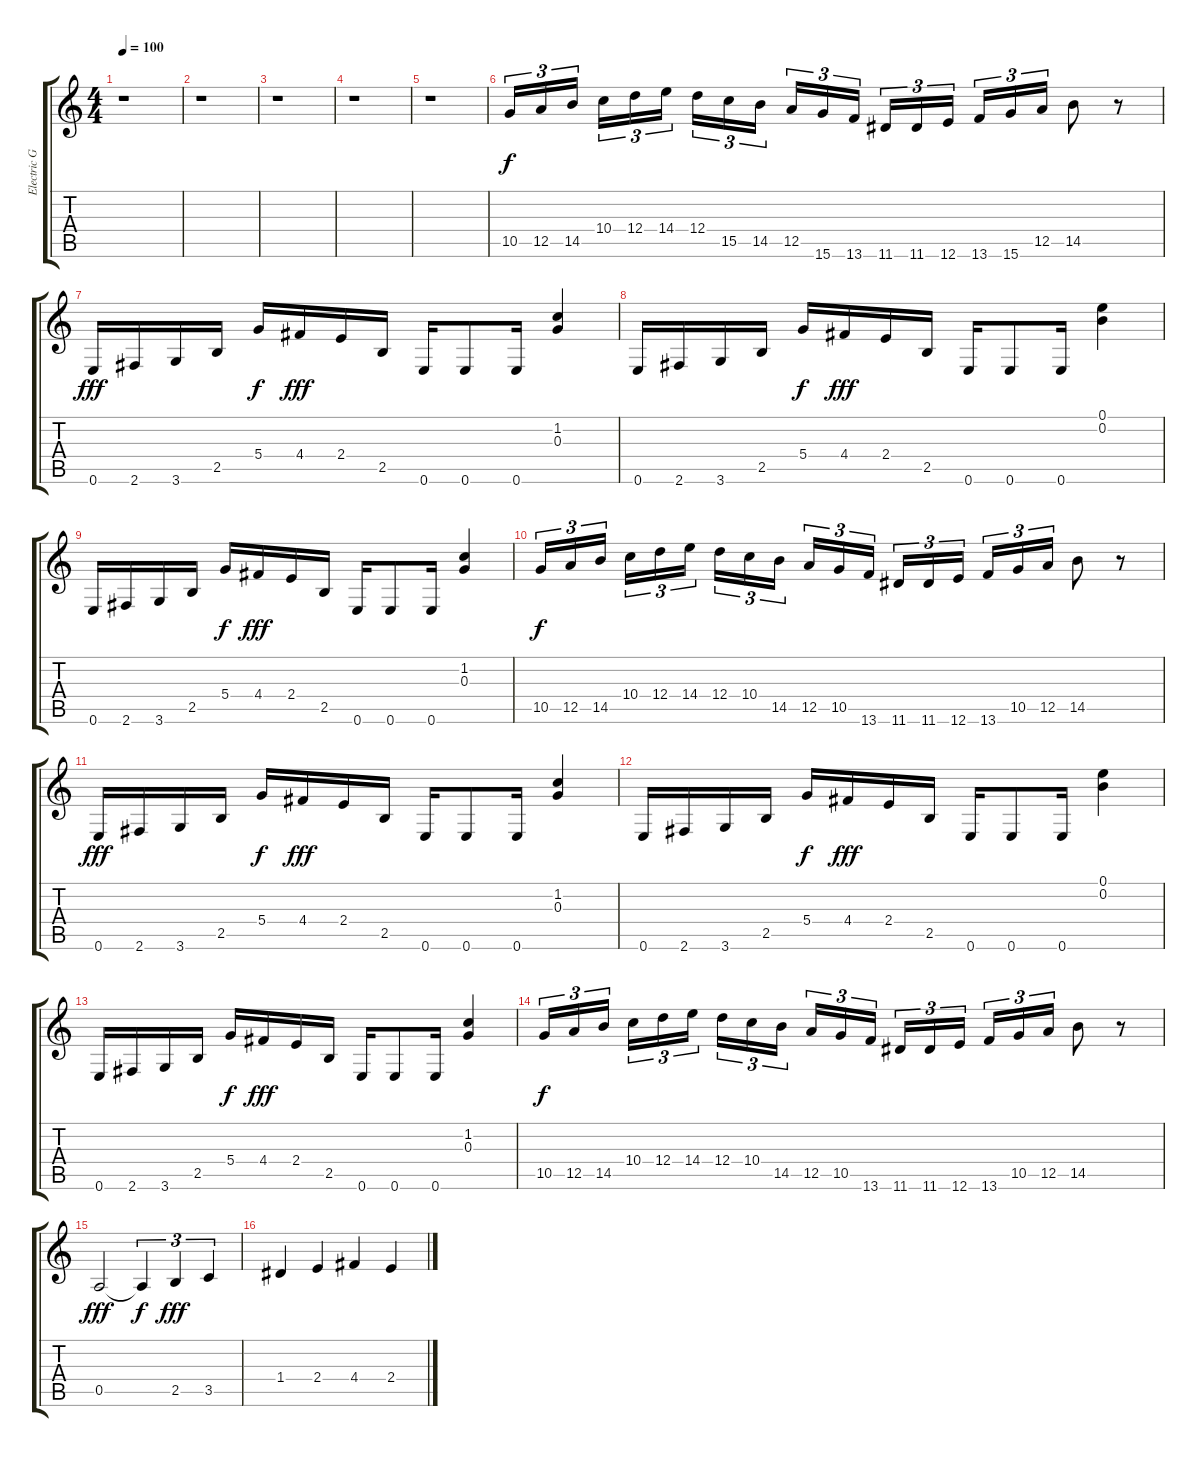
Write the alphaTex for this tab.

\track ("Electric Guitar" "Electric G") {instrument distortionguitar}
\staff {score tabs}
\tuning (E4 B3 G3 D3 A2 E2) {hide}
\ts (4 4)
\tempo 100
\clef g2
\ks c
r.1{dy f} |
r.1 |
r.1 |
r.1 |
r.1 |
10.5.16{tu (3 2)} 12.5.16{tu (3 2)} 14.5.16{tu (3 2)} 10.4.16{tu (3 2)} 12.4.16{tu (3 2)} 14.4.16{tu (3 2)} 12.4.16{tu (3 2)} 15.5.16{tu (3 2)} 14.5.16{tu (3 2)} 12.5.16{tu (3 2)} 15.6.16{tu (3 2)} 13.6.16{tu (3 2)} 11.6.16{tu (3 2)} 11.6.16{tu (3 2)} 12.6.16{tu (3 2)} 13.6.16{tu (3 2)} 15.6.16{tu (3 2)} 12.5.16{tu (3 2)} 14.5.8 r.8 |
0.6.16{dy fff} 2.6.16 3.6.16 2.5.16 5.4.16{dy f} 4.4.16{dy fff} 2.4.16 2.5.16 0.6.16 0.6.8 0.6.16 (1.2 0.3).4 |
0.6.16 2.6.16 3.6.16 2.5.16 5.4.16{dy f} 4.4.16{dy fff} 2.4.16 2.5.16 0.6.16 0.6.8 0.6.16 (0.1 0.2).4 |
0.6.16 2.6.16 3.6.16 2.5.16 5.4.16{dy f} 4.4.16{dy fff} 2.4.16 2.5.16 0.6.16 0.6.8 0.6.16 (1.2 0.3).4 |
10.5.16{tu (3 2) dy f} 12.5.16{tu (3 2)} 14.5.16{tu (3 2)} 10.4.16{tu (3 2)} 12.4.16{tu (3 2)} 14.4.16{tu (3 2)} 12.4.16{tu (3 2)} 10.4.16{tu (3 2)} 14.5.16{tu (3 2)} 12.5.16{tu (3 2)} 10.5.16{tu (3 2)} 13.6.16{tu (3 2)} 11.6.16{tu (3 2)} 11.6.16{tu (3 2)} 12.6.16{tu (3 2)} 13.6.16{tu (3 2)} 10.5.16{tu (3 2)} 12.5.16{tu (3 2)} 14.5.8 r.8 |
0.6.16{dy fff} 2.6.16 3.6.16 2.5.16 5.4.16{dy f} 4.4.16{dy fff} 2.4.16 2.5.16 0.6.16 0.6.8 0.6.16 (1.2 0.3).4 |
0.6.16 2.6.16 3.6.16 2.5.16 5.4.16{dy f} 4.4.16{dy fff} 2.4.16 2.5.16 0.6.16 0.6.8 0.6.16 (0.1 0.2).4 |
0.6.16 2.6.16 3.6.16 2.5.16 5.4.16{dy f} 4.4.16{dy fff} 2.4.16 2.5.16 0.6.16 0.6.8 0.6.16 (1.2 0.3).4 |
10.5.16{tu (3 2) dy f} 12.5.16{tu (3 2)} 14.5.16{tu (3 2)} 10.4.16{tu (3 2)} 12.4.16{tu (3 2)} 14.4.16{tu (3 2)} 12.4.16{tu (3 2)} 10.4.16{tu (3 2)} 14.5.16{tu (3 2)} 12.5.16{tu (3 2)} 10.5.16{tu (3 2)} 13.6.16{tu (3 2)} 11.6.16{tu (3 2)} 11.6.16{tu (3 2)} 12.6.16{tu (3 2)} 13.6.16{tu (3 2)} 10.5.16{tu (3 2)} 12.5.16{tu (3 2)} 14.5.8 r.8 |
0.5.2{dy fff} 0.5{t}.4{tu (3 2) dy f} 2.5.4{tu (3 2) dy fff} 3.5.4{tu (3 2)} |
1.4.4 2.4.4 4.4.4 2.4.4
